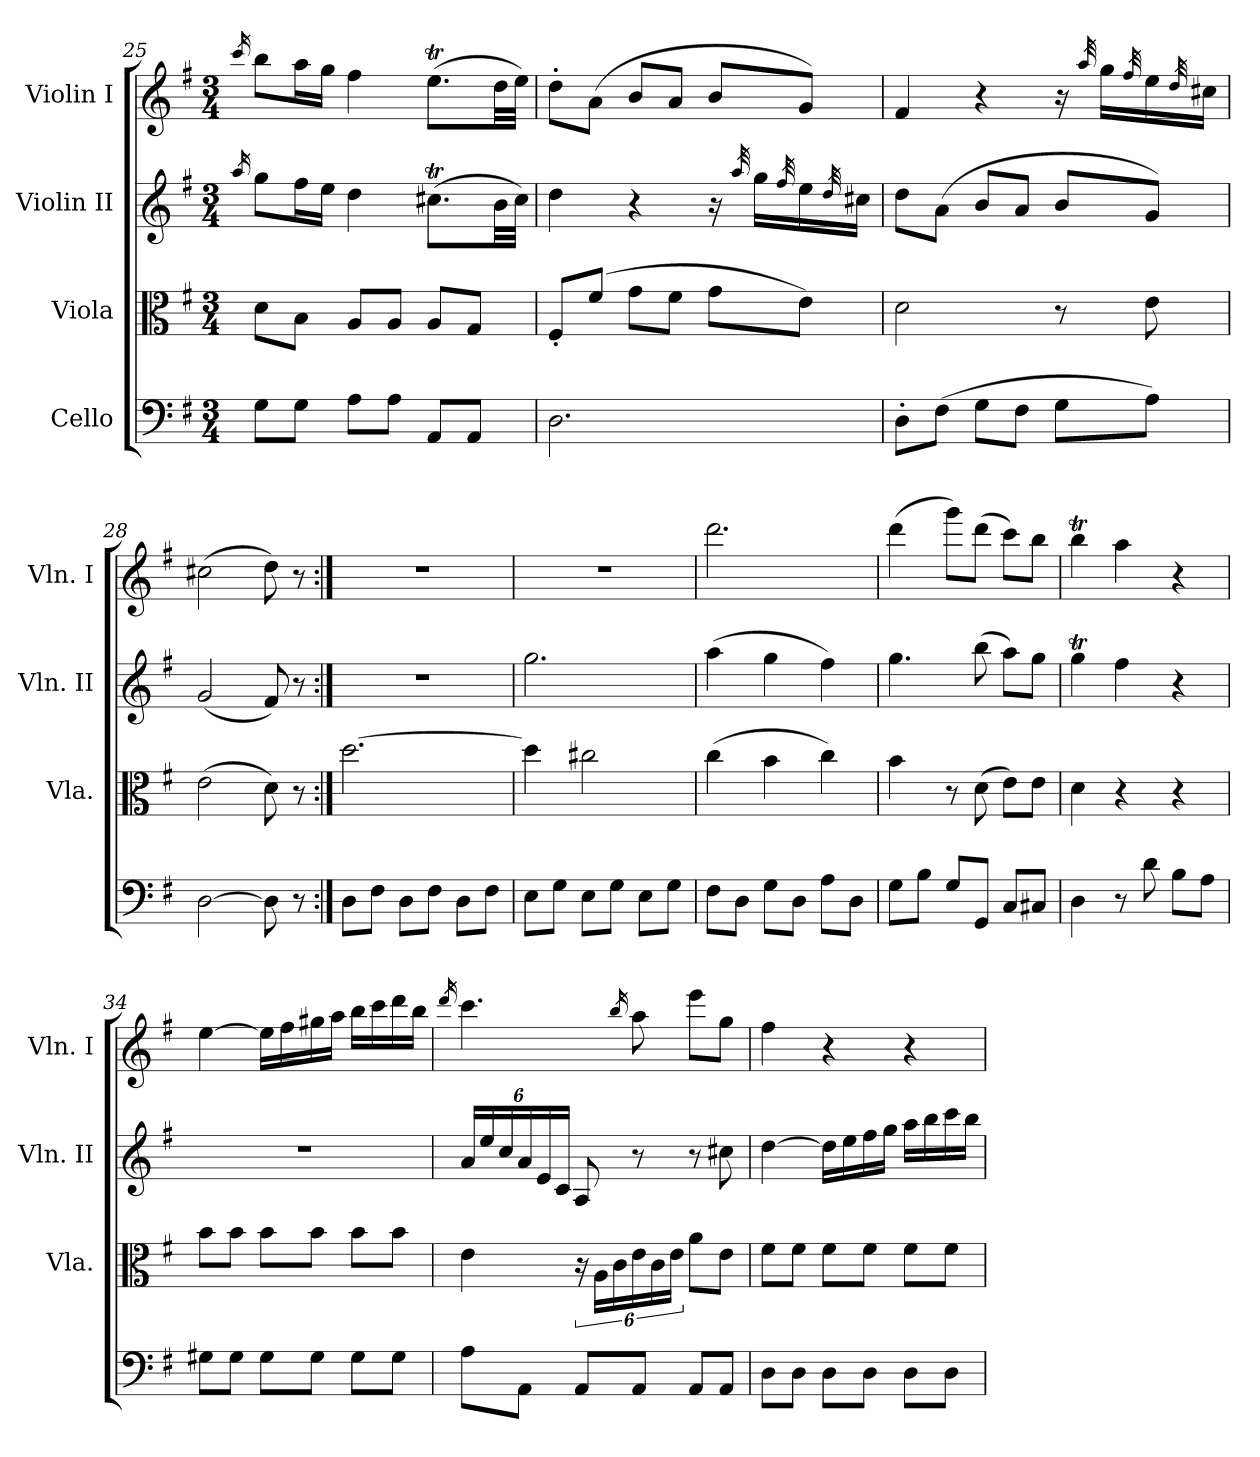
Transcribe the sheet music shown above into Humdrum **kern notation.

**kern	**kern	**kern	**kern
*part4	*part3	*part2	*part1
*staff4	*staff3	*staff2	*staff1
*I"Cello	*I"Viola	*I"Violin II	*I"Violin I
*	*I'Vla.	*I'Vln. II	*I'Vln. I
*clefF4	*clefC3	*clefG2	*clefG2
*k[f#]	*k[f#]	*k[f#]	*k[f#]
*G:	*G:	*G:	*G:
*M3/4	*M3/4	*M3/4	*M3/4
=25	=25	=25	=25
.	.	16qaa/	16qccc/
8G\L	8d\L	8gg\L	8bb\L
8G\J	8B\J	16ff#\L	16aa\L
.	.	16ee\JJ	16gg\JJ
8A\L	8A/L	4dd\	4ff#\
8A\J	8A/J	.	.
8AA/L	8A/L	(8.cc#Xt\L	(8.eeT\L
8AA/J	8G/J	.	.
.	.	32b\LL	32dd\LL
.	.	32cc#\JJJ)	32ee\JJJ)
=26	=26	=26	=26
2.D\	8F#'</L	4dd\	8dd'>\L
.	(8f#/J	.	(8a\J
.	8g\L	4r	8b/L
.	8f#\J	.	8a/J
.	8g\L	16r	8b/L
.	.	32qaa/	.
.	.	16gg\LL	.
.	.	32qff#/	.
.	8e\J)	16ee\	8g/J)
.	.	32qdd/	.
.	.	16cc#X\JJ	.
=27	=27	=27	=27
8D'>\L	2d\	8dd\L	4f#/
(8F#\J	.	(8a\J	.
8G\L	.	8b/L	4r
8F#\J	.	8a/J	.
8G\L	8r	8b/L	16r
.	.	.	32qaa/
.	.	.	16gg\LL
.	.	.	32qff#/
8A\J)	8e\	8g/J)	16ee\
.	.	.	32qdd/
.	.	.	16cc#X\JJ
=28	=28	=28	=28
[2D\	(2e\	(2g/	(2cc#X\
8D\]	8d\)	8f#/)	8dd\)
8r	8r	8r	8r
=29:|!	=29:|!	=29:|!	=29:|!
8D\L	[2.dd\	2.r	2.r
8F#\J	.	.	.
8D\L	.	.	.
8F#\J	.	.	.
8D\L	.	.	.
8F#\J	.	.	.
=30	=30	=30	=30
8E\L	4dd\]	2.gg\	2.r
8G\J	.	.	.
8E\L	2cc#X\	.	.
8G\J	.	.	.
8E\L	.	.	.
8G\J	.	.	.
=31	=31	=31	=31
8F#\L	(4cc\	(4aa\	2.ddd\
8D\J	.	.	.
8G\L	4b\	4gg\	.
8D\J	.	.	.
8A\L	4cc\)	4ff#\)	.
8D\J	.	.	.
=32	=32	=32	=32
8G\L	4b\	4.gg\	(4ddd\
8B\J	.	.	.
8G/L	8r	.	8ggg\L)
8GG/J	(8d\	(8bb\	(8ddd\J
8C/L	8e\L)	8aa\L)	8ccc\L)
8C#X/J	8e\J	8gg\J	8bb\J
=33	=33	=33	=33
4D\	4d\	4ggT\	4bbt\
8r	4r	4ff#\	4aa\
8d\	.	.	.
8B\L	4r	4r	4r
8A\J	.	.	.
=34	=34	=34	=34
8G#X\L	8b\L	2.r	[4ee\
8G#\J	8b\J	.	.
8G#\L	8b\L	.	16ee\LL]
.	.	.	16ff#\
8G#\J	8b\J	.	16gg#X\
.	.	.	16aa\JJ
8G#\L	8b\L	.	16bb\LL
.	.	.	16ccc\
8G#\J	8b\J	.	16ddd\
.	.	.	16bb\JJ
=35	=35	=35	=35
.	.	.	16qddd/
8A\L	4e\	24a/LL	4.ccc\
.	.	24ee/	.
.	.	24cc/	.
8AA\J	.	24a/	.
.	.	24e/	.
.	.	24c/JJ	.
8AA/L	24r	8A/	.
.	24A\LL	.	.
.	24c\	.	.
.	.	.	16qbb/
8AA/J	24e\	8r	8aa\
.	24c\	.	.
.	24e\JJ	.	.
8AA/L	8a\L	8r	8eee\L
8AA/J	8e\J	8cc#X\	8gg\J
=36	=36	=36	=36
8D\L	8f#\L	[4dd\	4ff#\
8D\J	8f#\J	.	.
8D\L	8f#\L	16dd\LL]	4r
.	.	16ee\	.
8D\J	8f#\J	16ff#\	.
.	.	16gg\JJ	.
8D\L	8f#\L	16aa\LL	4r
.	.	16bb\	.
8D\J	8f#\J	16ccc\	.
.	.	16bb\JJ	.
=	=	=	=
*-	*-	*-	*-
